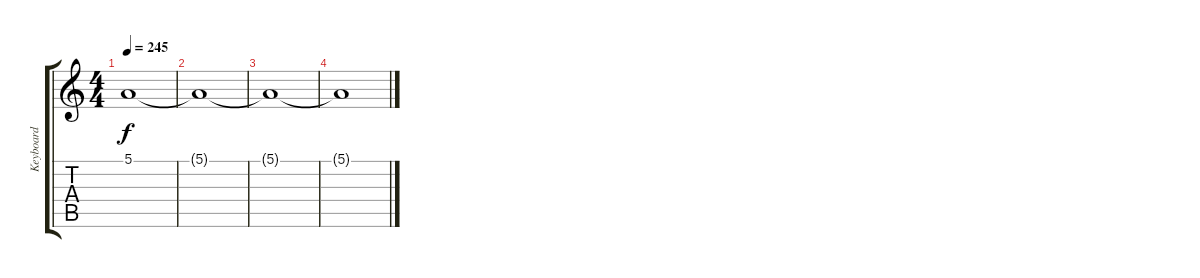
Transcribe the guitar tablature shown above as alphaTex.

\track ("Keyboard" "Keyboard") {instrument tremolostrings}
\staff {score tabs}
\tuning (E4 B3 G3 D3 A2 E2) {hide}
\ts (4 4)
\tempo 245
\clef g2
\ks c
5.1{t}.1{dy f} |
5.1{t}.1 |
5.1{t}.1 |
5.1{t}.1
